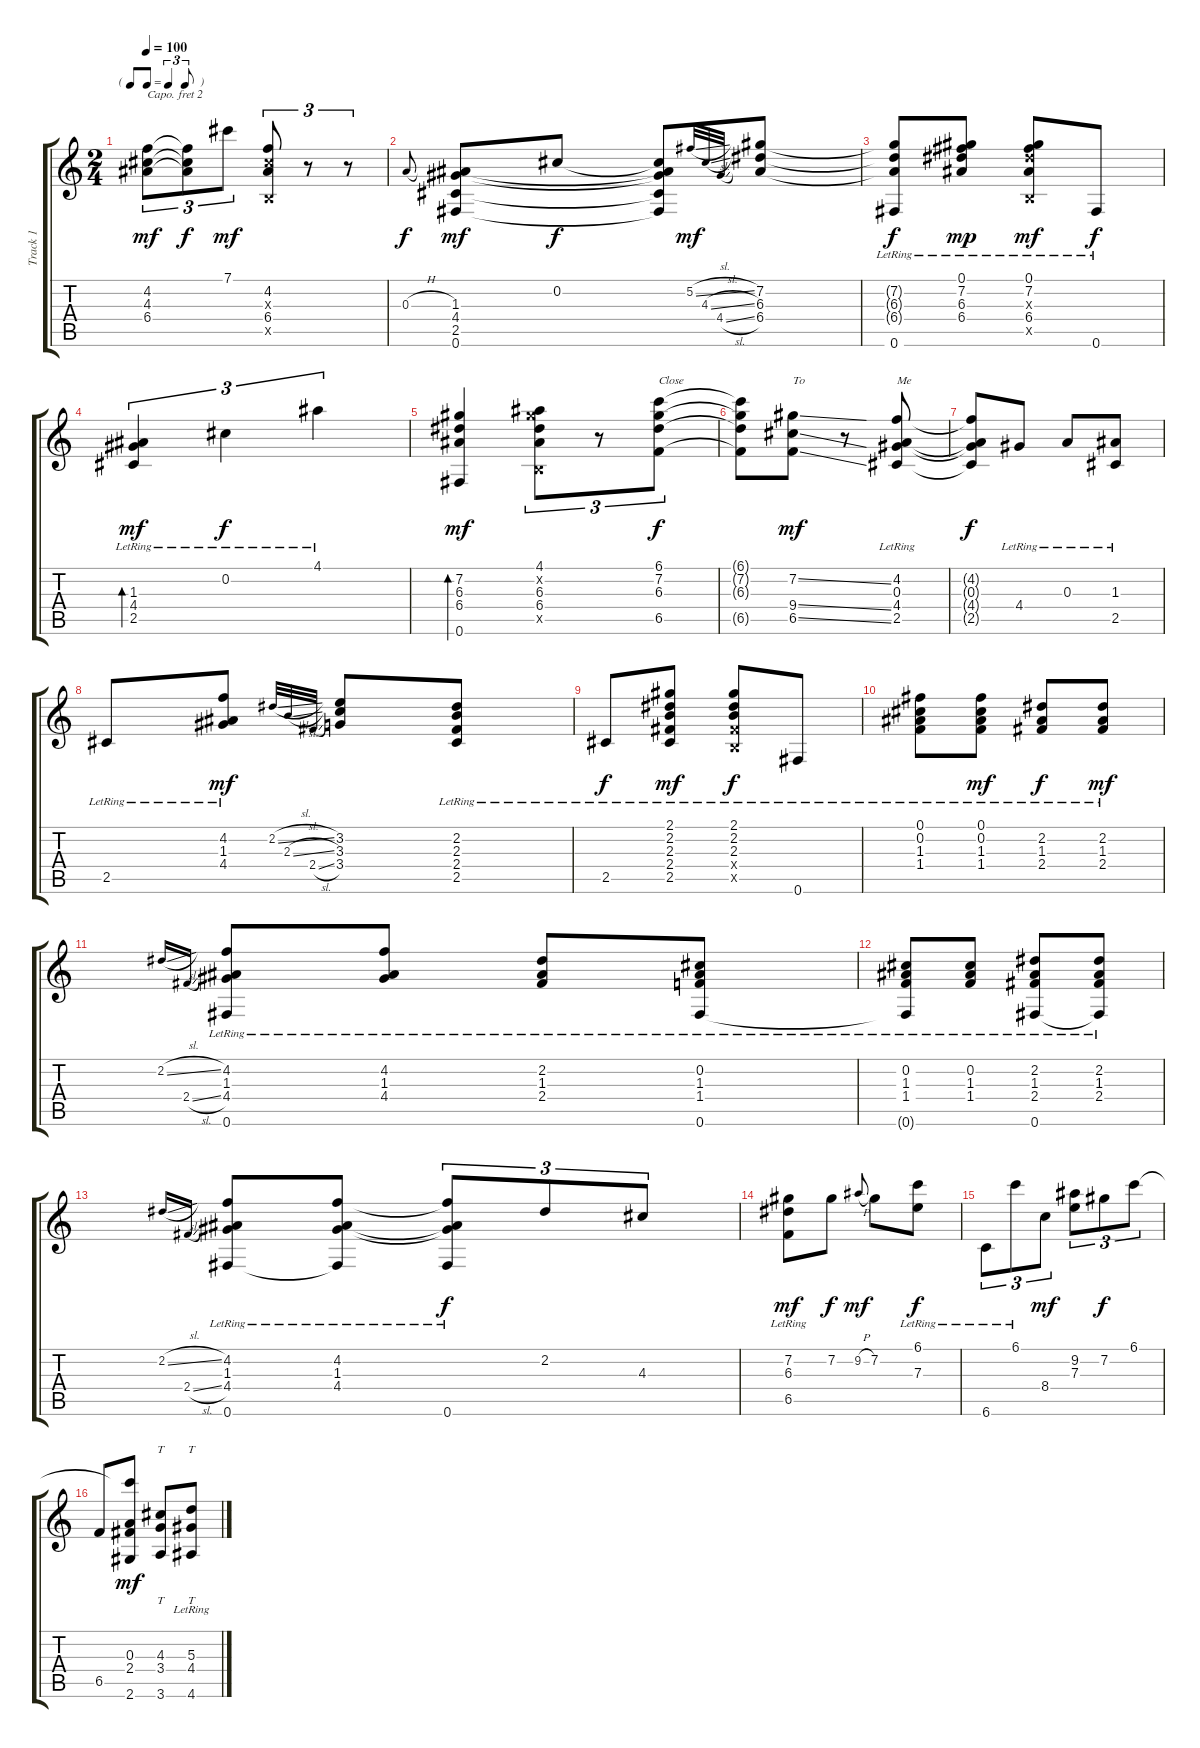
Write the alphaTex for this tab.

\track ("Track 1" "Track 1") {instrument acousticguitarsteel}
\staff {score tabs}
\capo 2
\tuning (E4 B3 G3 D3 A2 E2) {hide}
\ts (2 4)
\tf triplet8th
\tempo 100
\clef g2
\ks c
(4.2 4.3 6.4).8{tu (3 2) dy mf} (4.2{t} 4.3{t} 6.4{t}).8{tu (3 2) dy f} 7.1.8{tu (3 2) dy mf} (4.2 4.3{x} 6.4 0.5{x}).8{tu (3 2)} r.8{tu (3 2)} r.8{tu (3 2)} |
0.3{h}.8{gr onbeat dy f} (1.3 4.4 2.5 0.6).8{dy mf} 0.2.8{dy f} (0.2{t} 1.3{t} 4.4{t} 2.5{t} 0.6{t}).8 5.2{sl}.32{gr onbeat dy mf} 4.3{sl}.32{gr onbeat} 4.4{sl}.32{gr onbeat} (7.2 6.3 6.4).8 |
(7.2{t} 6.3{t} 6.4{t} 0.6{lr}).8{dy f} (0.1{lr} 7.2 6.3 6.4).8{dy mp} (0.1{lr} 7.2 6.3{x} 6.4{lr} 0.5{x}).8{dy mf} 0.6{lr}.8{dy f} |
(1.3{lr} 4.4{lr} 2.5{lr}).4{tu (3 2) bd 120 dy mf} 0.2{lr}.4{tu (3 2) dy f} 4.1{lr}.4{tu (3 2)} |
(7.2 6.3 6.4 0.6).4{bd 120 dy mf} (4.1 7.2{x} 6.3 6.4 0.5{x}).8{tu (3 2)} r.8{tu (3 2)} (6.1 7.2 6.3 6.5).8{tu (3 2) txt "Close" dy f} |
(6.1{t} 7.2{t} 6.3{t} 6.5{t}).8 (7.2{ss} 9.4{ss} 6.5{ss}).8{txt "To" dy mf} r.8 (4.2{lr} 0.3{lr} 4.4{lr} 2.5{lr}).8{txt "Me"} |
(4.2{t} 0.3{t} 4.4{t} 2.5{t}).8{dy f} 4.4{lr}.8 0.3{lr}.8 (1.3{lr} 2.5{lr}).8 |
2.5{lr}.8 (4.2 1.3 4.4{lr}).8{dy mf} 2.2{sl}.32{gr onbeat} 2.3{sl}.32{gr onbeat} 2.4{sl}.32{gr onbeat} (3.2 3.3 3.4).8 (2.2{lr} 2.3{lr} 2.4{lr} 2.5).8 |
2.5{lr}.8{dy f} (2.1 2.2 2.3 2.4 2.5{lr}).8{dy mf} (2.1 2.2{lr} 2.3{lr} 2.4{x} 0.5{x}).8{dy f} 0.6{lr}.8 |
(0.1 0.2{lr} 1.3{lr} 1.4{lr}).8 (0.1 0.2{lr} 1.3{lr} 1.4{lr}).8{dy mf} (2.2{lr} 1.3{lr} 2.4{lr}).8{dy f} (2.2{lr} 1.3{lr} 2.4{lr}).8{dy mf} |
2.2{sl}.16{gr onbeat} 2.4{sl}.16{gr onbeat} (4.2{lr} 1.3{lr} 4.4{lr} 0.6{lr}).8 (4.2{lr} 1.3{lr} 4.4{lr}).8 (2.2{lr} 1.3{lr} 2.4{lr}).8 (0.2{lr} 1.3{lr} 1.4{lr} 0.6).8 |
(0.2{lr} 1.3{lr} 1.4{lr} 0.6{t}).8 (0.2{lr} 1.3{lr} 1.4{lr}).8 (2.2{lr} 1.3{lr} 2.4{lr} 0.6).8 (2.2{lr} 1.3{lr} 2.4{lr} 0.6{t}).8 |
2.2{sl}.16{gr onbeat} 2.4{sl}.16{gr onbeat} (4.2{lr} 1.3{lr} 4.4{lr} 0.6{lr}).8 (4.2{lr} 1.3{lr} 4.4{lr} 0.6{t}).8 (4.2{t} 1.3{t} 4.4{t} 0.6{lr}).8{tu (3 2) dy f} 2.2.8{tu (3 2)} 4.3.8{tu (3 2)} |
(7.2 6.3 6.5{lr}).8{dy mf} 7.2.8{dy f} 9.2{h}.8{gr onbeat dy mf} 7.2.8 (6.1{lr} 7.3{lr}).8{dy f} |
6.6{lr}.8{tu (3 2)} 6.1{lr}.8{tu (3 2)} 8.4.8{tu (3 2) dy mf} (9.2 7.3).8{tu (3 2)} 7.2.8{tu (3 2) dy f} 6.1.8{tu (3 2)} |
6.5.8 (6.1{t} 0.3 2.4 2.6).8{dy mf} (4.3 3.4 3.6).8{tt} (5.3{lr} 4.4{lr} 4.6{lr}).8{tt}
